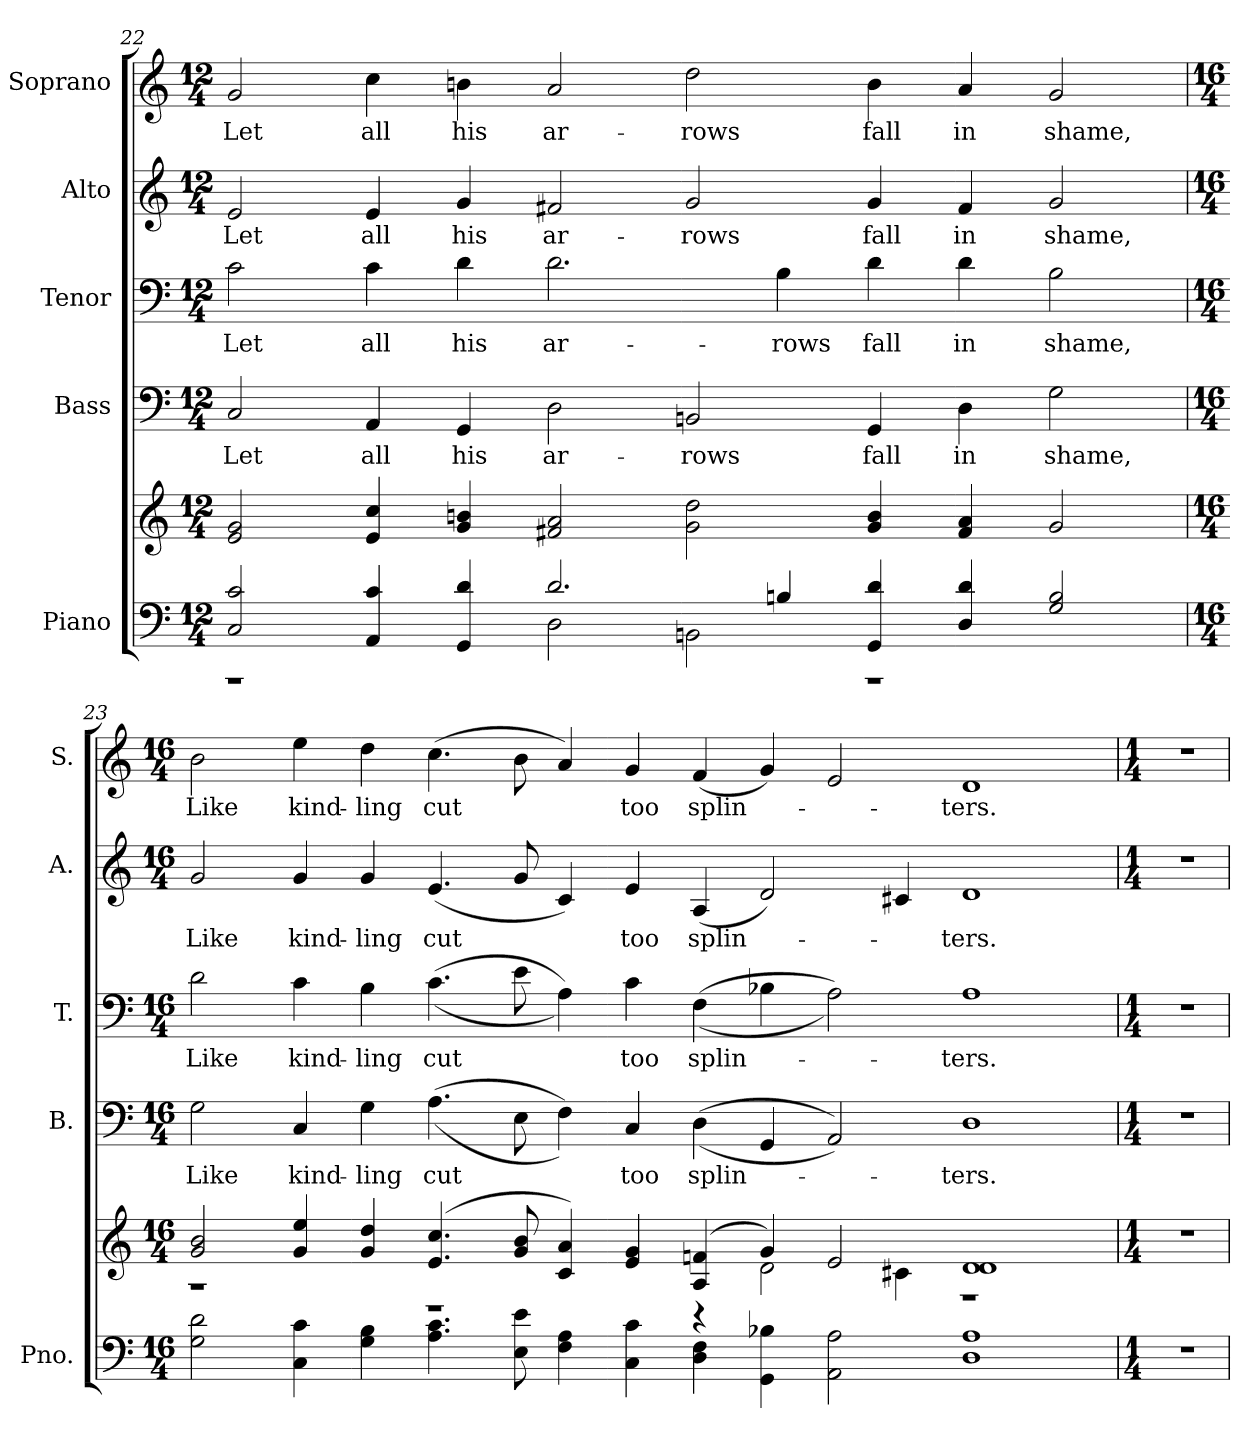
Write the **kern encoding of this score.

**kern	**kern	**kern	**text	**kern	**text	**kern	**text	**kern	**text
*part5	*part5	*part4	*part4	*part3	*part3	*part2	*part2	*part1	*part1
*staff6	*staff5	*staff4	*staff4	*staff3	*staff3	*staff2	*staff2	*staff1	*staff1
*I"Piano	*	*I"Bass	*	*I"Tenor	*	*I"Alto	*	*I"Soprano	*
*I'Pno.	*	*I'B.	*	*I'T.	*	*I'A.	*	*I'S.	*
*clefF4	*clefG2	*clefF4	*	*clefF4	*	*clefG2	*	*clefG2	*
*k[]	*k[]	*k[]	*	*k[]	*	*k[]	*	*k[]	*
*C:	*C:	*C:	*	*C:	*	*C:	*	*C:	*
*M12/4	*M12/4	*M12/4	*	*M12/4	*	*M12/4	*	*M12/4	*
=22	=22	=22	=22	=22	=22	=22	=22	=22	=22
*^	*	*	*	*	*	*	*	*	*
!	!	!	!	!LO:LY:b:color=#000000	!	!	!	!	!	!
!	!	!	!	!	!	!LO:LY:b:color=#000000	!	!	!	!
!	!	!	!	!	!	!	!	!LO:LY:b:color=#000000	!	!
!	!	!	!	!	!	!	!	!	!	!LO:LY:b:color=#000000
2Ci/ 2ci	1r	2ei/ 2gi	2Ci/	Let	2ci\	Let	2ei/	Let	2gi/	Let
!	!	!	!	!LO:LY:b:color=#000000	!	!	!	!	!	!
!	!	!	!	!	!	!LO:LY:b:color=#000000	!	!	!	!
!	!	!	!	!	!	!	!	!LO:LY:b:color=#000000	!	!
!	!	!	!	!	!	!	!	!	!	!LO:LY:b:color=#000000
4AAi/ 4ci	.	4ei/ 4cci	4AAi/	all	4ci\	all	4ei/	all	4cci\	all
!	!	!	!	!LO:LY:b:color=#000000	!	!	!	!	!	!
!	!	!	!	!	!	!LO:LY:b:color=#000000	!	!	!	!
!	!	!	!	!	!	!	!	!LO:LY:b:color=#000000	!	!
!	!	!	!	!	!	!	!	!	!	!LO:LY:b:color=#000000
4GGi/ 4di	.	4gi/ 4bni	4GGi/	his	4di\	his	4gi/	his	4bni\	his
!	!	!	!	!LO:LY:b:color=#000000	!	!	!	!	!	!
!	!	!	!	!	!	!LO:LY:b:color=#000000	!	!	!	!
!	!	!	!	!	!	!	!	!LO:LY:b:color=#000000	!	!
!	!	!	!	!	!	!	!	!	!	!LO:LY:b:color=#000000
2.di/	2Di\	2f#Xi/ 2ai	2Di\	ar-	2.di\	ar-	2f#Xi/	ar-	2ai/	ar-
!	!	!	!	!LO:LY:b:color=#000000	!	!	!	!	!	!
!	!	!	!	!	!	!	!	!LO:LY:b:color=#000000	!	!
!	!	!	!	!	!	!	!	!	!	!LO:LY:b:color=#000000
.	2BBni\	2gi\ 2ddi	2BBni/	-rows	.	.	2gi/	-rows	2ddi\	-rows
!	!	!	!	!	!	!LO:LY:b:color=#000000	!	!	!	!
4Bni/	.	.	.	.	4Bi\	-rows	.	.	.	.
!	!	!	!	!LO:LY:b:color=#000000	!	!	!	!	!	!
!	!	!	!	!	!	!LO:LY:b:color=#000000	!	!	!	!
!	!	!	!	!	!	!	!	!LO:LY:b:color=#000000	!	!
!	!	!	!	!	!	!	!	!	!	!LO:LY:b:color=#000000
4GGi/ 4di	1r	4gi/ 4bi	4GGi/	fall	4di\	fall	4gi/	fall	4bi\	fall
!	!	!	!	!LO:LY:b:color=#000000	!	!	!	!	!	!
!	!	!	!	!	!	!LO:LY:b:color=#000000	!	!	!	!
!	!	!	!	!	!	!	!	!LO:LY:b:color=#000000	!	!
!	!	!	!	!	!	!	!	!	!	!LO:LY:b:color=#000000
4Di/ 4di	.	4f#i/ 4ai	4Di\	in	4di\	in	4f#i/	in	4ai/	in
!	!	!	!	!LO:LY:b:color=#000000	!	!	!	!	!	!
!	!	!	!	!	!	!LO:LY:b:color=#000000	!	!	!	!
!	!	!	!	!	!	!	!	!LO:LY:b:color=#000000	!	!
!	!	!	!	!	!	!	!	!	!	!LO:LY:b:color=#000000
2Gi/ 2Bi	.	2gi/	2Gi\	shame,	2Bi\	shame,	2gi/	shame,	2gi/	shame,
*v	*v	*	*	*	*	*	*	*	*	*
!!LO:PB:g=z
=23	=23	=23	=23	=23	=23	=23	=23	=23	=23
*M16/4	*M16/4	*M16/4	*	*M16/4	*	*M16/4	*	*M16/4	*
*	*^	*	*	*	*	*	*	*	*
!	!	!	!	!LO:LY:b:color=#000000	!	!	!	!	!	!
!	!	!	!	!	!	!LO:LY:b:color=#000000	!	!	!	!
!	!	!	!	!	!	!	!	!LO:LY:b:color=#000000	!	!
!	!	!	!	!	!	!	!	!	!	!LO:LY:b:color=#000000
2Gi\ 2di	2gi/ 2bi	1r	2Gi\	Like	2di\	Like	2gi/	Like	2bi\	Like
!	!	!	!	!LO:LY:b:color=#000000	!	!	!	!	!	!
!	!	!	!	!	!	!LO:LY:b:color=#000000	!	!	!	!
!	!	!	!	!	!	!	!	!LO:LY:b:color=#000000	!	!
!	!	!	!	!	!	!	!	!	!	!LO:LY:b:color=#000000
4Ci\ 4ci	4gi/ 4eei	.	4Ci/	kind-	4ci\	kind-	4gi/	kind-	4eei\	kind-
!	!	!	!	!LO:LY:b:color=#000000	!	!	!	!	!	!
!	!	!	!	!	!	!LO:LY:b:color=#000000	!	!	!	!
!	!	!	!	!	!	!	!	!LO:LY:b:color=#000000	!	!
!	!	!	!	!	!	!	!	!	!	!LO:LY:b:color=#000000
4Gi\ 4Bi	4gi/ 4ddi	.	4Gi\	-ling	4Bi\	-ling	4gi/	-ling	4ddi\	-ling
!	!	!	!	!LO:LY:b:color=#000000	!	!	!	!	!	!
!	!	!	!	!	!	!LO:LY:b:color=#000000	!	!	!	!
!	!	!	!	!	!	!	!	!LO:LY:b:color=#000000	!	!
!	!	!	!	!	!	!	!	!	!	!LO:LY:b:color=#000000
4.Ai\ 4.ci	(4.ei/ 4.cci	1r	((4.Ai\	cut	((4.ci\	cut	(4.ei/	cut	(4.cci\	cut
8Ei\ 8ei	8gi/ 8bi	.	8Ei\	.	8ei\	.	8gi/	.	8bi\	.
4Fi\ 4Ai	4ci/ 4ai)	.	4Fi\))	.	4Ai\))	.	4ci/)	.	4ai/)	.
!	!	!	!	!LO:LY:b:color=#000000	!	!	!	!	!	!
!	!	!	!	!	!	!LO:LY:b:color=#000000	!	!	!	!
!	!	!	!	!	!	!	!	!LO:LY:b:color=#000000	!	!
!	!	!	!	!	!	!	!	!	!	!LO:LY:b:color=#000000
4Ci\ 4ci	4ei/ 4gi	.	4Ci/	too	4ci\	too	4ei/	too	4gi/	too
!	!	!	!	!LO:LY:b:color=#000000	!	!	!	!	!	!
!	!	!	!	!	!	!LO:LY:b:color=#000000	!	!	!	!
!	!	!	!	!	!	!	!	!LO:LY:b:color=#000000	!	!
!	!	!	!	!	!	!	!	!	!	!LO:LY:b:color=#000000
4Di\ 4Fi	(4Ai/ 4fni	4r	((4Di\	splin-	((4Fi\	splin-	(4Ai/	splin-	(4fi/	splin-
4GGi\ 4B-Xi	4gi/)	2di\	4GGi/	.	4B-Xi\	.	2di/)	.	4gi/)	.
2AAi\ 2Ai	2ei/	.	2AAi/))	.	2Ai\))	.	.	.	2ei/	.
.	.	4c#Xi\	.	.	.	.	4c#Xi/	.	.	.
!	!	!	!	!LO:LY:b:color=#000000	!	!	!	!	!	!
!	!	!	!	!	!	!LO:LY:b:color=#000000	!	!	!	!
!	!	!	!	!	!	!	!	!LO:LY:b:color=#000000	!	!
!	!	!	!	!	!	!	!	!	!	!LO:LY:b:color=#000000
1Di 1Ai	1di 1di	1r	1Di	-ters.	1Ai	-ters.	1di	-ters.	1di	-ters.
*	*v	*v	*	*	*	*	*	*	*	*
=24	=24	=24	=24	=24	=24	=24	=24	=24	=24
*M1/4	*M1/4	*M1/4	*	*M1/4	*	*M1/4	*	*M1/4	*
*	*^	*	*	*	*	*	*	*	*
!LO:N:vis=1	!LO:N:vis=1	!	!LO:N:vis=1	!	!LO:N:vis=1	!	!LO:N:vis=1	!	!LO:N:vis=1	!
*	*v	*v	*	*	*	*	*	*	*	*
4r	4r	4r	.	4r	.	4r	.	4r	.
=	=	=	=	=	=	=	=	=	=
*-	*-	*-	*-	*-	*-	*-	*-	*-	*-
